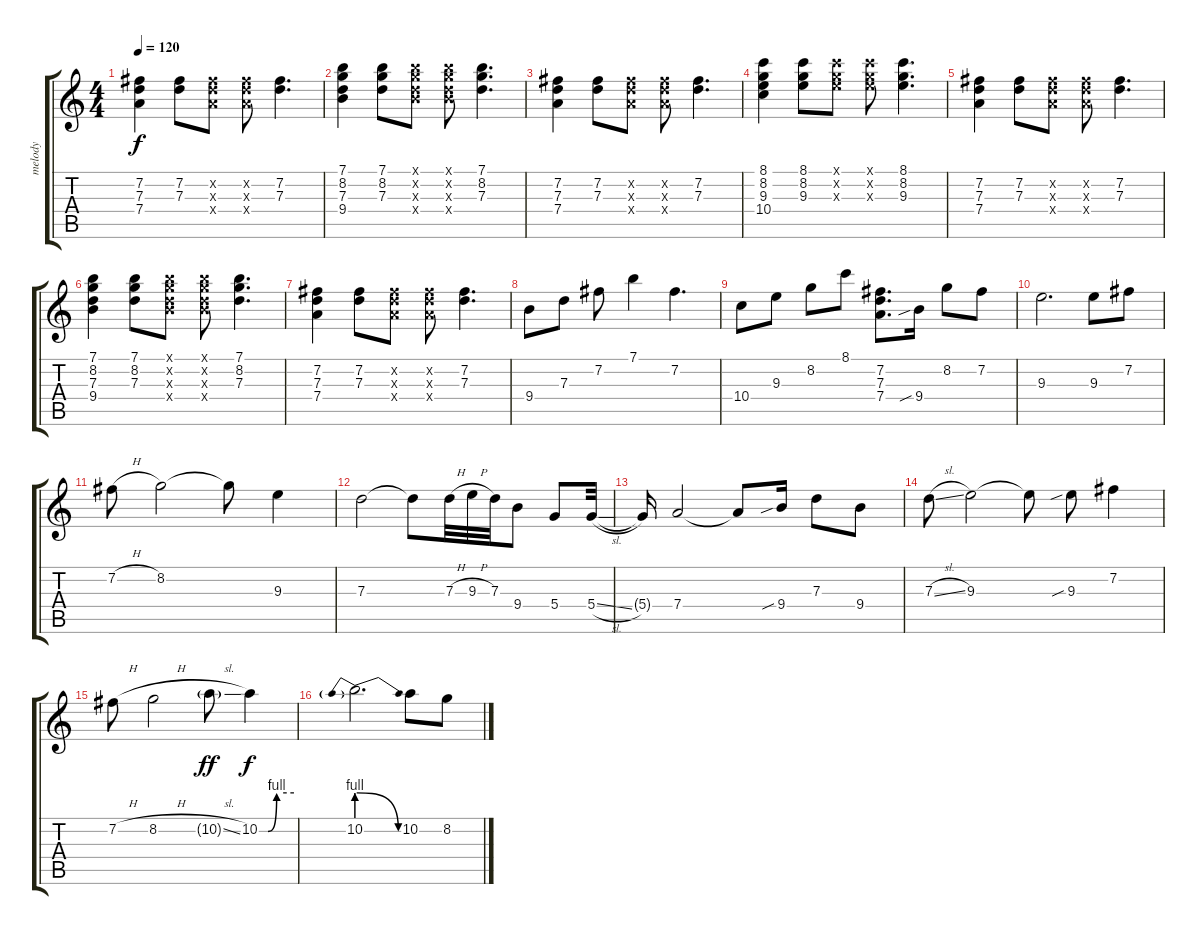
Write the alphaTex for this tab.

\track (" melody" " melody") {mute instrument distortionguitar}
\staff {score tabs}
\tuning (E4 B3 G3 D3 A2 E2) {hide}
\ts (4 4)
\tempo 120
\clef g2
\ks c
(7.2 7.3 7.4).4{dy f} (7.2 7.3).8 (7.2{x} 7.3{x} 7.4{x}).8 (7.2{x} 7.3{x} 7.4{x}).8 (7.2 7.3).4{d} |
(7.1 8.2 7.3 9.4).4 (7.1 8.2 7.3).8 (7.1{x} 8.2{x} 7.3{x} 9.4{x}).8 (7.1{x} 8.2{x} 7.3{x} 9.4{x}).8 (7.1 8.2 7.3).4{d} |
(7.2 7.3 7.4).4 (7.2 7.3).8 (7.2{x} 7.3{x} 7.4{x}).8 (7.2{x} 7.3{x} 7.4{x}).8 (7.2 7.3).4{d} |
(8.1 8.2 9.3 10.4).4 (8.1 8.2 9.3).8 (8.1{x} 8.2{x} 9.3{x}).8 (8.1{x} 8.2{x} 9.3{x}).8 (8.1 8.2 9.3).4{d} |
(7.2 7.3 7.4).4 (7.2 7.3).8 (7.2{x} 7.3{x} 7.4{x}).8 (7.2{x} 7.3{x} 7.4{x}).8 (7.2 7.3).4{d} |
(7.1 8.2 7.3 9.4).4 (7.1 8.2 7.3).8 (7.1{x} 8.2{x} 7.3{x} 9.4{x}).8 (7.1{x} 8.2{x} 7.3{x} 9.4{x}).8 (7.1 8.2 7.3).4{d} |
(7.2 7.3 7.4).4 (7.2 7.3).8 (7.2{x} 7.3{x} 7.4{x}).8 (7.2{x} 7.3{x} 7.4{x}).8 (7.2 7.3).4{d} |
9.4.8 7.3.8 7.2.8 7.1.4 7.2.4{d} |
10.4.8 9.3.8 8.2.8 8.1.8 (7.2 7.3 7.4).8{d} 9.4{sib}.16 8.2.8 7.2.8 |
9.3.2{d} 9.3.8 7.2.8 |
7.2{h}.8 8.2.2 8.2{t}.8 9.3.4 |
7.3.2 7.3{t}.8 7.3{h}.32 9.3{h}.32 7.3.32 9.4.8 5.4.8 5.4{sl}.32 |
5.4{t}.16 7.4.2 7.4{t}.8 9.4{sib}.16 7.3.8 9.4.8 |
7.3{sl}.8 9.3.2 9.3{t}.8 9.3{sib}.8 7.2.4 |
7.2{h}.8 8.2{h}.2 10.2{sl g}.8{dy ff} 10.2{be (custom 0 0 15 0 30 4 60 4)}.4{dy f} |
10.2{be (prebendrelease 0 4 60 0)}.2{d} 10.2.8 8.2.8
